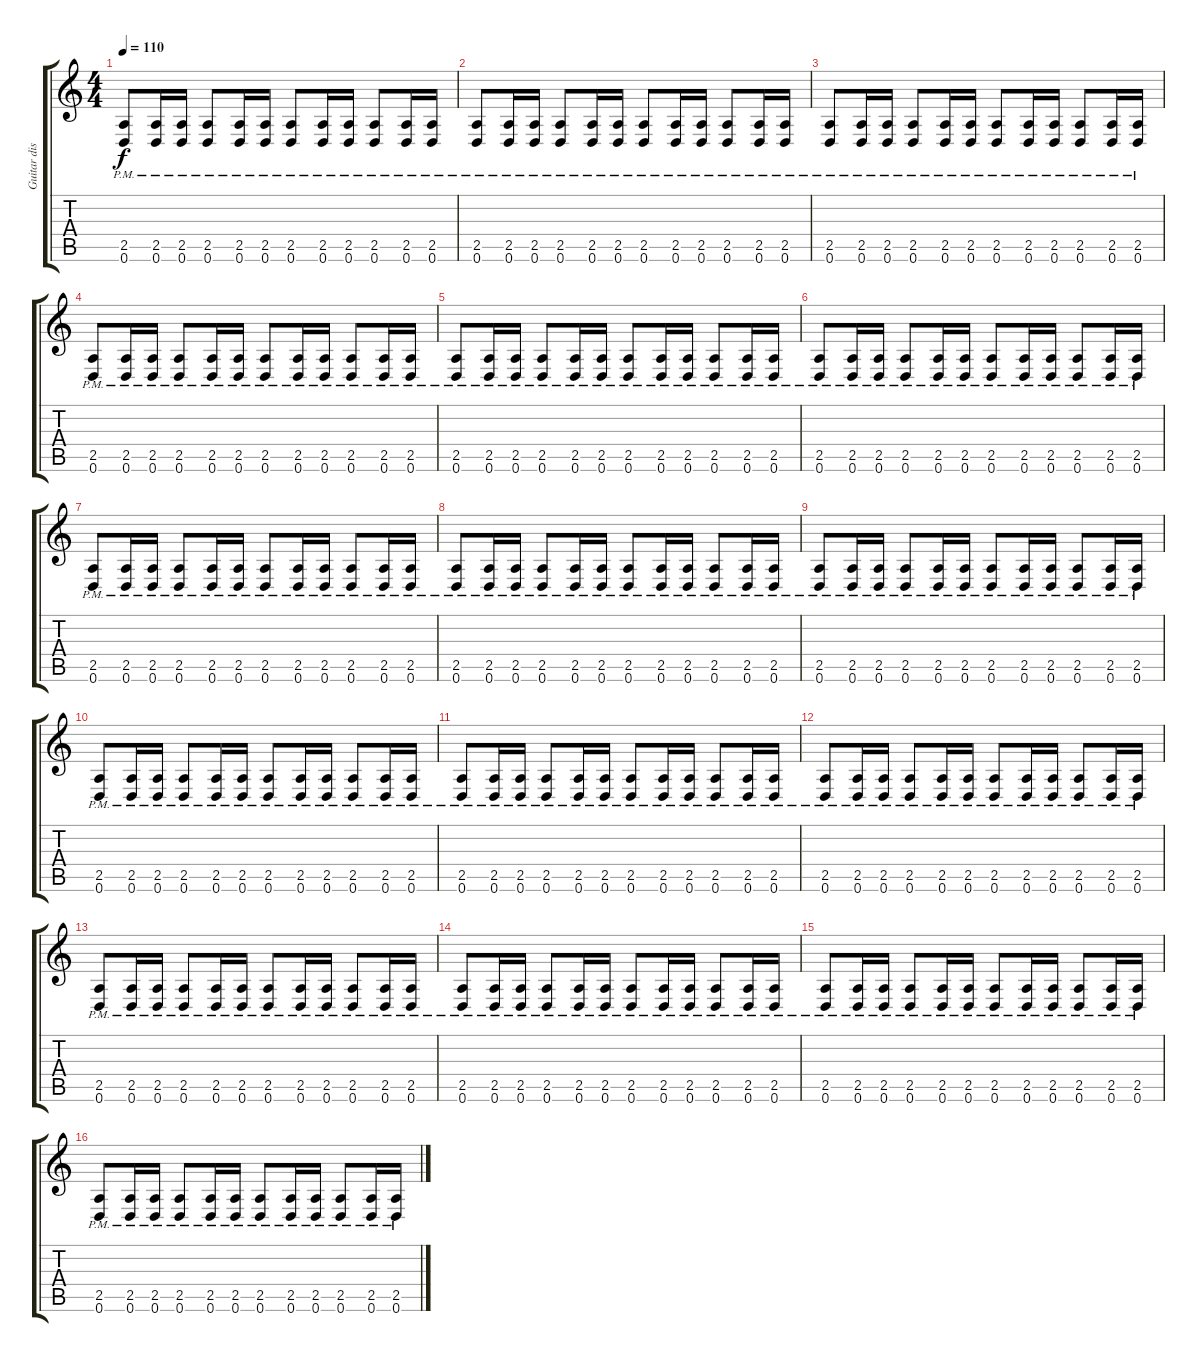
\track ("Guitar distortion 1" "Guitar dis") {instrument distortionguitar}
\staff {score tabs}
\tuning (D4 A3 F3 C3 G2 D2) {hide}
\ts (4 4)
\tempo 110
\clef g2
\ks c
(2.5{pm} 0.6{pm}).8{dy f} (2.5{pm} 0.6{pm}).16 (2.5{pm} 0.6{pm}).16 (2.5{pm} 0.6{pm}).8 (2.5{pm} 0.6{pm}).16 (2.5{pm} 0.6{pm}).16 (2.5{pm} 0.6{pm}).8 (2.5{pm} 0.6{pm}).16 (2.5{pm} 0.6{pm}).16 (2.5{pm} 0.6{pm}).8 (2.5{pm} 0.6{pm}).16 (2.5{pm} 0.6{pm}).16 |
(2.5{pm} 0.6{pm}).8 (2.5{pm} 0.6{pm}).16 (2.5{pm} 0.6{pm}).16 (2.5{pm} 0.6{pm}).8 (2.5{pm} 0.6{pm}).16 (2.5{pm} 0.6{pm}).16 (2.5{pm} 0.6{pm}).8 (2.5{pm} 0.6{pm}).16 (2.5{pm} 0.6{pm}).16 (2.5{pm} 0.6{pm}).8 (2.5{pm} 0.6{pm}).16 (2.5{pm} 0.6{pm}).16 |
(2.5{pm} 0.6{pm}).8 (2.5{pm} 0.6{pm}).16 (2.5{pm} 0.6{pm}).16 (2.5{pm} 0.6{pm}).8 (2.5{pm} 0.6{pm}).16 (2.5{pm} 0.6{pm}).16 (2.5{pm} 0.6{pm}).8 (2.5{pm} 0.6{pm}).16 (2.5{pm} 0.6{pm}).16 (2.5{pm} 0.6{pm}).8 (2.5{pm} 0.6{pm}).16 (2.5{pm} 0.6{pm}).16 |
(2.5{pm} 0.6{pm}).8 (2.5{pm} 0.6{pm}).16 (2.5{pm} 0.6{pm}).16 (2.5{pm} 0.6{pm}).8 (2.5{pm} 0.6{pm}).16 (2.5{pm} 0.6{pm}).16 (2.5{pm} 0.6{pm}).8 (2.5{pm} 0.6{pm}).16 (2.5{pm} 0.6{pm}).16 (2.5{pm} 0.6{pm}).8 (2.5{pm} 0.6{pm}).16 (2.5{pm} 0.6{pm}).16 |
(2.5{pm} 0.6{pm}).8 (2.5{pm} 0.6{pm}).16 (2.5{pm} 0.6{pm}).16 (2.5{pm} 0.6{pm}).8 (2.5{pm} 0.6{pm}).16 (2.5{pm} 0.6{pm}).16 (2.5{pm} 0.6{pm}).8 (2.5{pm} 0.6{pm}).16 (2.5{pm} 0.6{pm}).16 (2.5{pm} 0.6{pm}).8 (2.5{pm} 0.6{pm}).16 (2.5{pm} 0.6{pm}).16 |
(2.5{pm} 0.6{pm}).8 (2.5{pm} 0.6{pm}).16 (2.5{pm} 0.6{pm}).16 (2.5{pm} 0.6{pm}).8 (2.5{pm} 0.6{pm}).16 (2.5{pm} 0.6{pm}).16 (2.5{pm} 0.6{pm}).8 (2.5{pm} 0.6{pm}).16 (2.5{pm} 0.6{pm}).16 (2.5{pm} 0.6{pm}).8 (2.5{pm} 0.6{pm}).16 (2.5{pm} 0.6{pm}).16 |
(2.5{pm} 0.6{pm}).8 (2.5{pm} 0.6{pm}).16 (2.5{pm} 0.6{pm}).16 (2.5{pm} 0.6{pm}).8 (2.5{pm} 0.6{pm}).16 (2.5{pm} 0.6{pm}).16 (2.5{pm} 0.6{pm}).8 (2.5{pm} 0.6{pm}).16 (2.5{pm} 0.6{pm}).16 (2.5{pm} 0.6{pm}).8 (2.5{pm} 0.6{pm}).16 (2.5{pm} 0.6{pm}).16 |
(2.5{pm} 0.6{pm}).8 (2.5{pm} 0.6{pm}).16 (2.5{pm} 0.6{pm}).16 (2.5{pm} 0.6{pm}).8 (2.5{pm} 0.6{pm}).16 (2.5{pm} 0.6{pm}).16 (2.5{pm} 0.6{pm}).8 (2.5{pm} 0.6{pm}).16 (2.5{pm} 0.6{pm}).16 (2.5{pm} 0.6{pm}).8 (2.5{pm} 0.6{pm}).16 (2.5{pm} 0.6{pm}).16 |
(2.5{pm} 0.6{pm}).8 (2.5{pm} 0.6{pm}).16 (2.5{pm} 0.6{pm}).16 (2.5{pm} 0.6{pm}).8 (2.5{pm} 0.6{pm}).16 (2.5{pm} 0.6{pm}).16 (2.5{pm} 0.6{pm}).8 (2.5{pm} 0.6{pm}).16 (2.5{pm} 0.6{pm}).16 (2.5{pm} 0.6{pm}).8 (2.5{pm} 0.6{pm}).16 (2.5{pm} 0.6{pm}).16 |
(2.5{pm} 0.6{pm}).8 (2.5{pm} 0.6{pm}).16 (2.5{pm} 0.6{pm}).16 (2.5{pm} 0.6{pm}).8 (2.5{pm} 0.6{pm}).16 (2.5{pm} 0.6{pm}).16 (2.5{pm} 0.6{pm}).8 (2.5{pm} 0.6{pm}).16 (2.5{pm} 0.6{pm}).16 (2.5{pm} 0.6{pm}).8 (2.5{pm} 0.6{pm}).16 (2.5{pm} 0.6{pm}).16 |
(2.5{pm} 0.6{pm}).8 (2.5{pm} 0.6{pm}).16 (2.5{pm} 0.6{pm}).16 (2.5{pm} 0.6{pm}).8 (2.5{pm} 0.6{pm}).16 (2.5{pm} 0.6{pm}).16 (2.5{pm} 0.6{pm}).8 (2.5{pm} 0.6{pm}).16 (2.5{pm} 0.6{pm}).16 (2.5{pm} 0.6{pm}).8 (2.5{pm} 0.6{pm}).16 (2.5{pm} 0.6{pm}).16 |
(2.5{pm} 0.6{pm}).8 (2.5{pm} 0.6{pm}).16 (2.5{pm} 0.6{pm}).16 (2.5{pm} 0.6{pm}).8 (2.5{pm} 0.6{pm}).16 (2.5{pm} 0.6{pm}).16 (2.5{pm} 0.6{pm}).8 (2.5{pm} 0.6{pm}).16 (2.5{pm} 0.6{pm}).16 (2.5{pm} 0.6{pm}).8 (2.5{pm} 0.6{pm}).16 (2.5{pm} 0.6{pm}).16 |
(2.5{pm} 0.6{pm}).8 (2.5{pm} 0.6{pm}).16 (2.5{pm} 0.6{pm}).16 (2.5{pm} 0.6{pm}).8 (2.5{pm} 0.6{pm}).16 (2.5{pm} 0.6{pm}).16 (2.5{pm} 0.6{pm}).8 (2.5{pm} 0.6{pm}).16 (2.5{pm} 0.6{pm}).16 (2.5{pm} 0.6{pm}).8 (2.5{pm} 0.6{pm}).16 (2.5{pm} 0.6{pm}).16 |
(2.5{pm} 0.6{pm}).8 (2.5{pm} 0.6{pm}).16 (2.5{pm} 0.6{pm}).16 (2.5{pm} 0.6{pm}).8 (2.5{pm} 0.6{pm}).16 (2.5{pm} 0.6{pm}).16 (2.5{pm} 0.6{pm}).8 (2.5{pm} 0.6{pm}).16 (2.5{pm} 0.6{pm}).16 (2.5{pm} 0.6{pm}).8 (2.5{pm} 0.6{pm}).16 (2.5{pm} 0.6{pm}).16 |
(2.5{pm} 0.6{pm}).8 (2.5{pm} 0.6{pm}).16 (2.5{pm} 0.6{pm}).16 (2.5{pm} 0.6{pm}).8 (2.5{pm} 0.6{pm}).16 (2.5{pm} 0.6{pm}).16 (2.5{pm} 0.6{pm}).8 (2.5{pm} 0.6{pm}).16 (2.5{pm} 0.6{pm}).16 (2.5{pm} 0.6{pm}).8 (2.5{pm} 0.6{pm}).16 (2.5{pm} 0.6{pm}).16 |
(2.5{pm} 0.6{pm}).8 (2.5{pm} 0.6{pm}).16 (2.5{pm} 0.6{pm}).16 (2.5{pm} 0.6{pm}).8 (2.5{pm} 0.6{pm}).16 (2.5{pm} 0.6{pm}).16 (2.5{pm} 0.6{pm}).8 (2.5{pm} 0.6{pm}).16 (2.5{pm} 0.6{pm}).16 (2.5{pm} 0.6{pm}).8 (2.5{pm} 0.6{pm}).16 (2.5{pm} 0.6{pm}).16
